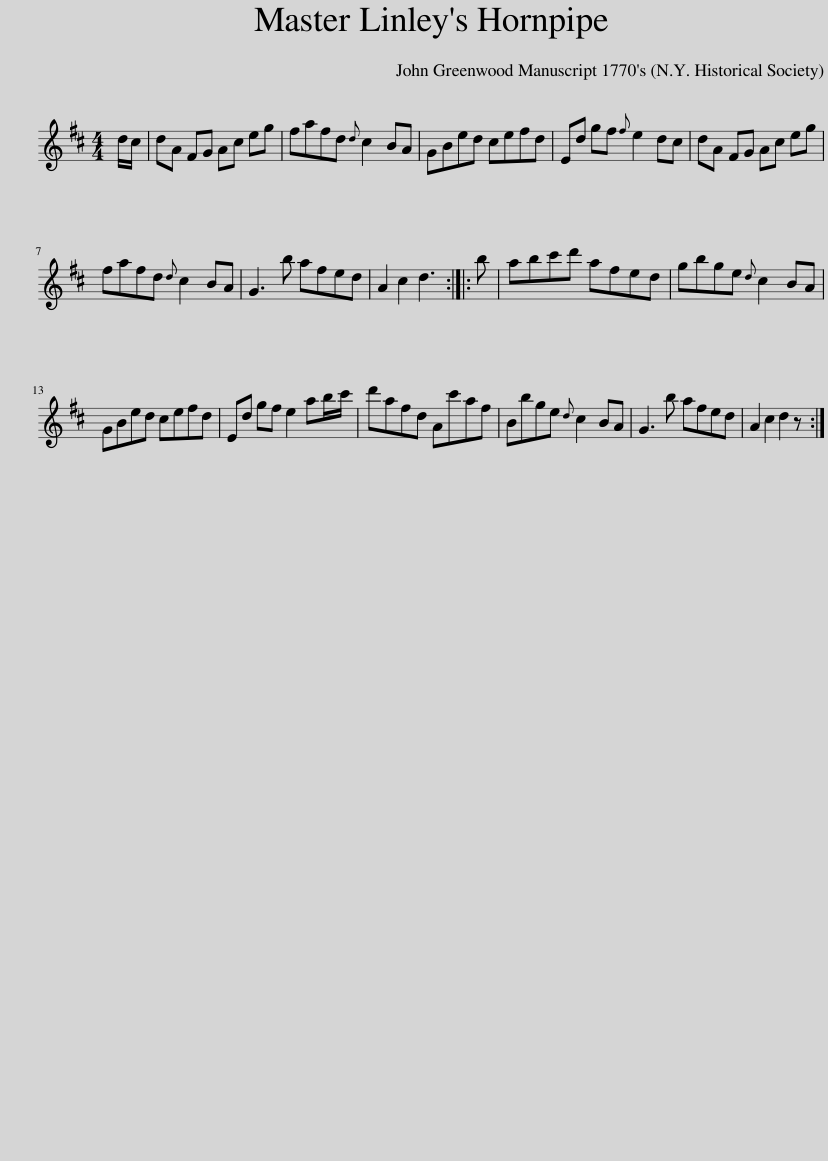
X:1
L:1/8
M:4/4
I:linebreak $
K:D
V:1 treble
V:1
 d/c/ | dA FG Ac eg | fafd{d} c2 BA | GBed cefd | Ed gf{f} e2 dc | %5
 dA FG Ac eg |$ fafd{d} c2 BA | G3 b afed | A2 c2 d3 :: b | %10
 abc'd' afed | gbge{d} c2 BA |$ GBed cefd | Ed gf e2 ab/c'/ | d'afd Ac'af | %15
 Bbge{d} c2 BA | G3 b afed | A2 c2 d2 z :| %18
